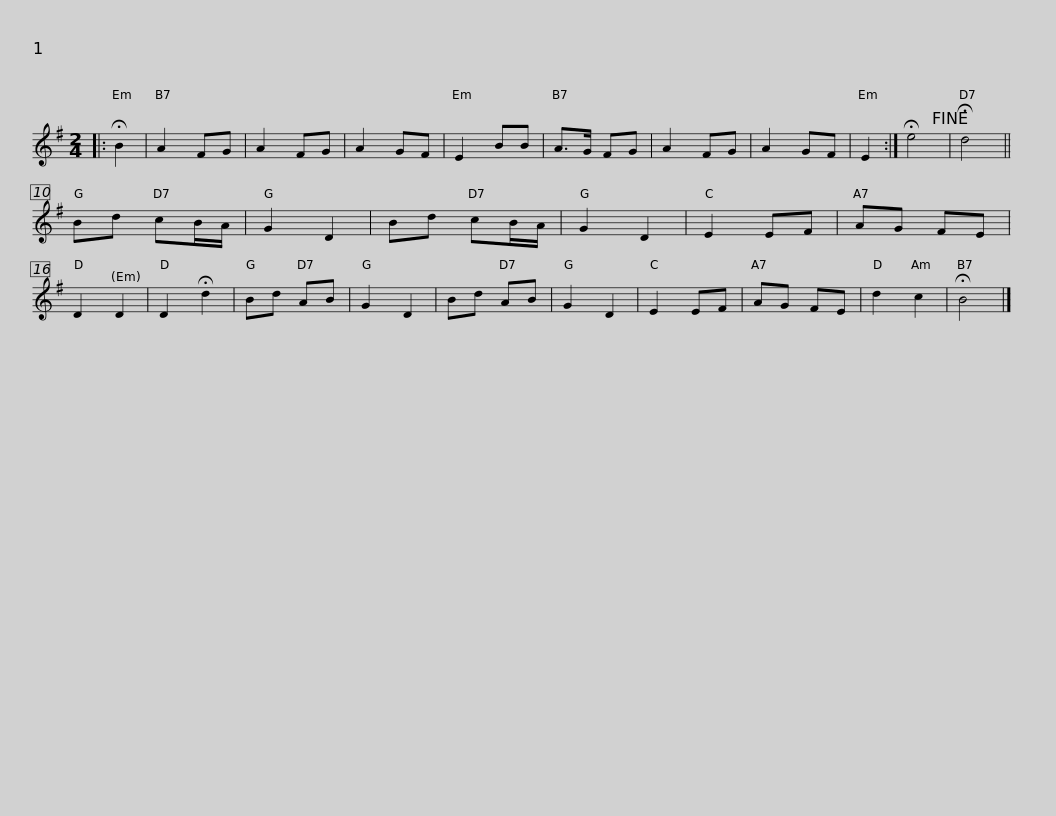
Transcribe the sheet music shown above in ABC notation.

X:1
L:1/8
M:2/4
I:linebreak $
K:Emin
V:1 treble
V:1
|: !fermata!B2 | A2 FG | A2 FG | A2 GF | E2 BB | %5
 A>G FG | A2 FG | A2 GF | E2 :| !fermata!e4!fine! | %10
 !fermata!d4 || Bd cB/A/ | G2 D2 |$ Bd cB/A/ | G2 D2 | %15
 E2 EF | AG FE | D2 D2 | D2 !fermata!d2 | Bd AB | %20
 G2 D2 | Bd AB | G2 D2 | E2 EF | AG FE | %25
 d2 c2 |$ !fermata!B4 |] %27
